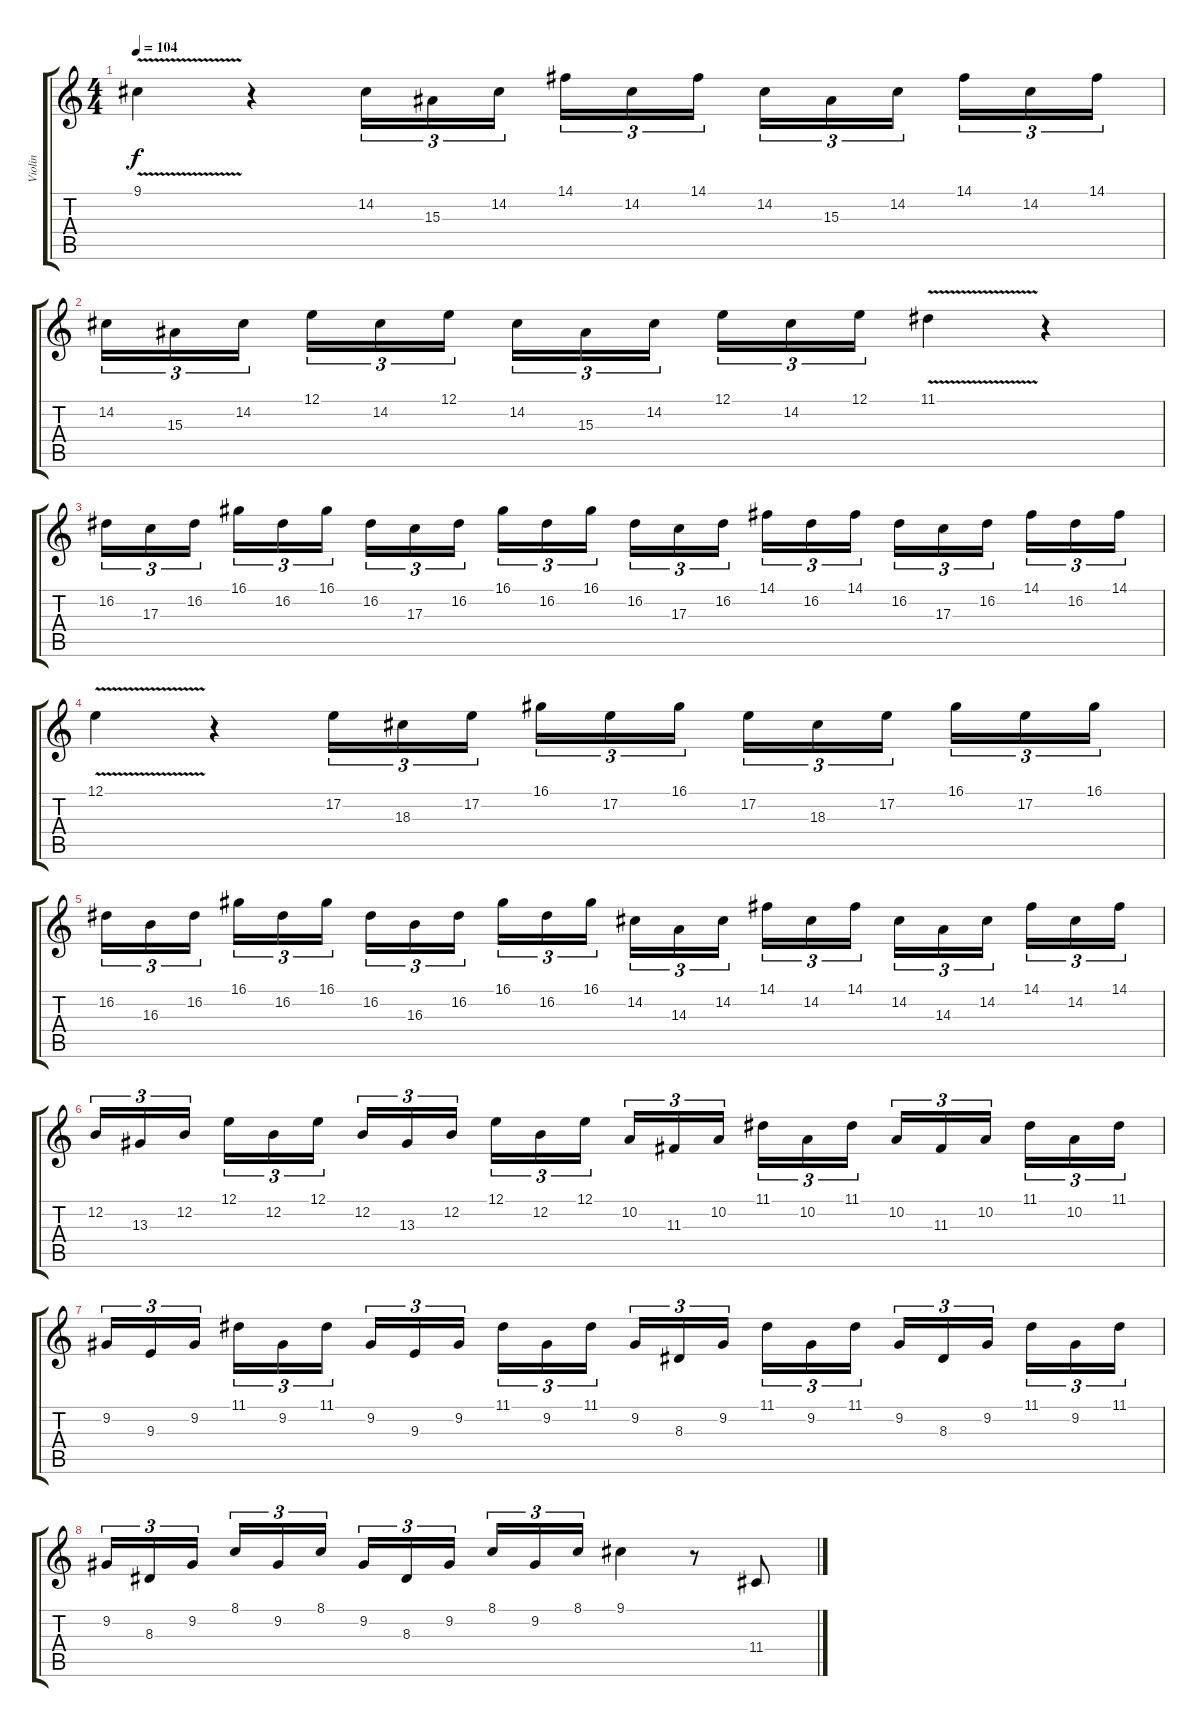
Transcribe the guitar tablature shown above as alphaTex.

\track ("Violin" "Violin") {instrument violin}
\staff {score tabs}
\tuning (E4 B3 G3 D3 A2 E2) {hide}
\ts (4 4)
\tempo 104
\clef g2
\ks c
9.1{v}.4{dy f} r.4 14.2.16{tu (3 2)} 15.3.16{tu (3 2)} 14.2.16{tu (3 2) beam splitsecondary} 14.1.16{tu (3 2)} 14.2.16{tu (3 2)} 14.1.16{tu (3 2)} 14.2.16{tu (3 2)} 15.3.16{tu (3 2)} 14.2.16{tu (3 2) beam splitsecondary} 14.1.16{tu (3 2)} 14.2.16{tu (3 2)} 14.1.16{tu (3 2)} |
14.2.16{tu (3 2)} 15.3.16{tu (3 2)} 14.2.16{tu (3 2) beam splitsecondary} 12.1.16{tu (3 2)} 14.2.16{tu (3 2)} 12.1.16{tu (3 2)} 14.2.16{tu (3 2)} 15.3.16{tu (3 2)} 14.2.16{tu (3 2) beam splitsecondary} 12.1.16{tu (3 2)} 14.2.16{tu (3 2)} 12.1.16{tu (3 2)} 11.1{v}.4 r.4 |
16.2.16{tu (3 2)} 17.3.16{tu (3 2)} 16.2.16{tu (3 2) beam splitsecondary} 16.1.16{tu (3 2)} 16.2.16{tu (3 2)} 16.1.16{tu (3 2)} 16.2.16{tu (3 2)} 17.3.16{tu (3 2)} 16.2.16{tu (3 2) beam splitsecondary} 16.1.16{tu (3 2)} 16.2.16{tu (3 2)} 16.1.16{tu (3 2)} 16.2.16{tu (3 2)} 17.3.16{tu (3 2)} 16.2.16{tu (3 2) beam splitsecondary} 14.1.16{tu (3 2)} 16.2.16{tu (3 2)} 14.1.16{tu (3 2)} 16.2.16{tu (3 2)} 17.3.16{tu (3 2)} 16.2.16{tu (3 2) beam splitsecondary} 14.1.16{tu (3 2)} 16.2.16{tu (3 2)} 14.1.16{tu (3 2)} |
12.1{v}.4 r.4 17.2.16{tu (3 2)} 18.3.16{tu (3 2)} 17.2.16{tu (3 2) beam splitsecondary} 16.1.16{tu (3 2)} 17.2.16{tu (3 2)} 16.1.16{tu (3 2)} 17.2.16{tu (3 2)} 18.3.16{tu (3 2)} 17.2.16{tu (3 2) beam splitsecondary} 16.1.16{tu (3 2)} 17.2.16{tu (3 2)} 16.1.16{tu (3 2)} |
16.2.16{tu (3 2)} 16.3.16{tu (3 2)} 16.2.16{tu (3 2) beam splitsecondary} 16.1.16{tu (3 2)} 16.2.16{tu (3 2)} 16.1.16{tu (3 2)} 16.2.16{tu (3 2)} 16.3.16{tu (3 2)} 16.2.16{tu (3 2) beam splitsecondary} 16.1.16{tu (3 2)} 16.2.16{tu (3 2)} 16.1.16{tu (3 2)} 14.2.16{tu (3 2)} 14.3.16{tu (3 2)} 14.2.16{tu (3 2) beam splitsecondary} 14.1.16{tu (3 2)} 14.2.16{tu (3 2)} 14.1.16{tu (3 2)} 14.2.16{tu (3 2)} 14.3.16{tu (3 2)} 14.2.16{tu (3 2) beam splitsecondary} 14.1.16{tu (3 2)} 14.2.16{tu (3 2)} 14.1.16{tu (3 2)} |
12.2.16{tu (3 2)} 13.3.16{tu (3 2)} 12.2.16{tu (3 2) beam splitsecondary} 12.1.16{tu (3 2)} 12.2.16{tu (3 2)} 12.1.16{tu (3 2)} 12.2.16{tu (3 2)} 13.3.16{tu (3 2)} 12.2.16{tu (3 2) beam splitsecondary} 12.1.16{tu (3 2)} 12.2.16{tu (3 2)} 12.1.16{tu (3 2)} 10.2.16{tu (3 2)} 11.3.16{tu (3 2)} 10.2.16{tu (3 2) beam splitsecondary} 11.1.16{tu (3 2)} 10.2.16{tu (3 2)} 11.1.16{tu (3 2)} 10.2.16{tu (3 2)} 11.3.16{tu (3 2)} 10.2.16{tu (3 2) beam splitsecondary} 11.1.16{tu (3 2)} 10.2.16{tu (3 2)} 11.1.16{tu (3 2)} |
9.2.16{tu (3 2)} 9.3.16{tu (3 2)} 9.2.16{tu (3 2) beam splitsecondary} 11.1.16{tu (3 2)} 9.2.16{tu (3 2)} 11.1.16{tu (3 2)} 9.2.16{tu (3 2)} 9.3.16{tu (3 2)} 9.2.16{tu (3 2) beam splitsecondary} 11.1.16{tu (3 2)} 9.2.16{tu (3 2)} 11.1.16{tu (3 2)} 9.2.16{tu (3 2)} 8.3.16{tu (3 2)} 9.2.16{tu (3 2) beam splitsecondary} 11.1.16{tu (3 2)} 9.2.16{tu (3 2)} 11.1.16{tu (3 2)} 9.2.16{tu (3 2)} 8.3.16{tu (3 2)} 9.2.16{tu (3 2) beam splitsecondary} 11.1.16{tu (3 2)} 9.2.16{tu (3 2)} 11.1.16{tu (3 2)} |
9.2.16{tu (3 2)} 8.3.16{tu (3 2)} 9.2.16{tu (3 2) beam splitsecondary} 8.1.16{tu (3 2)} 9.2.16{tu (3 2)} 8.1.16{tu (3 2)} 9.2.16{tu (3 2)} 8.3.16{tu (3 2)} 9.2.16{tu (3 2) beam splitsecondary} 8.1.16{tu (3 2)} 9.2.16{tu (3 2)} 8.1.16{tu (3 2)} 9.1.4 r.8 11.4.8
